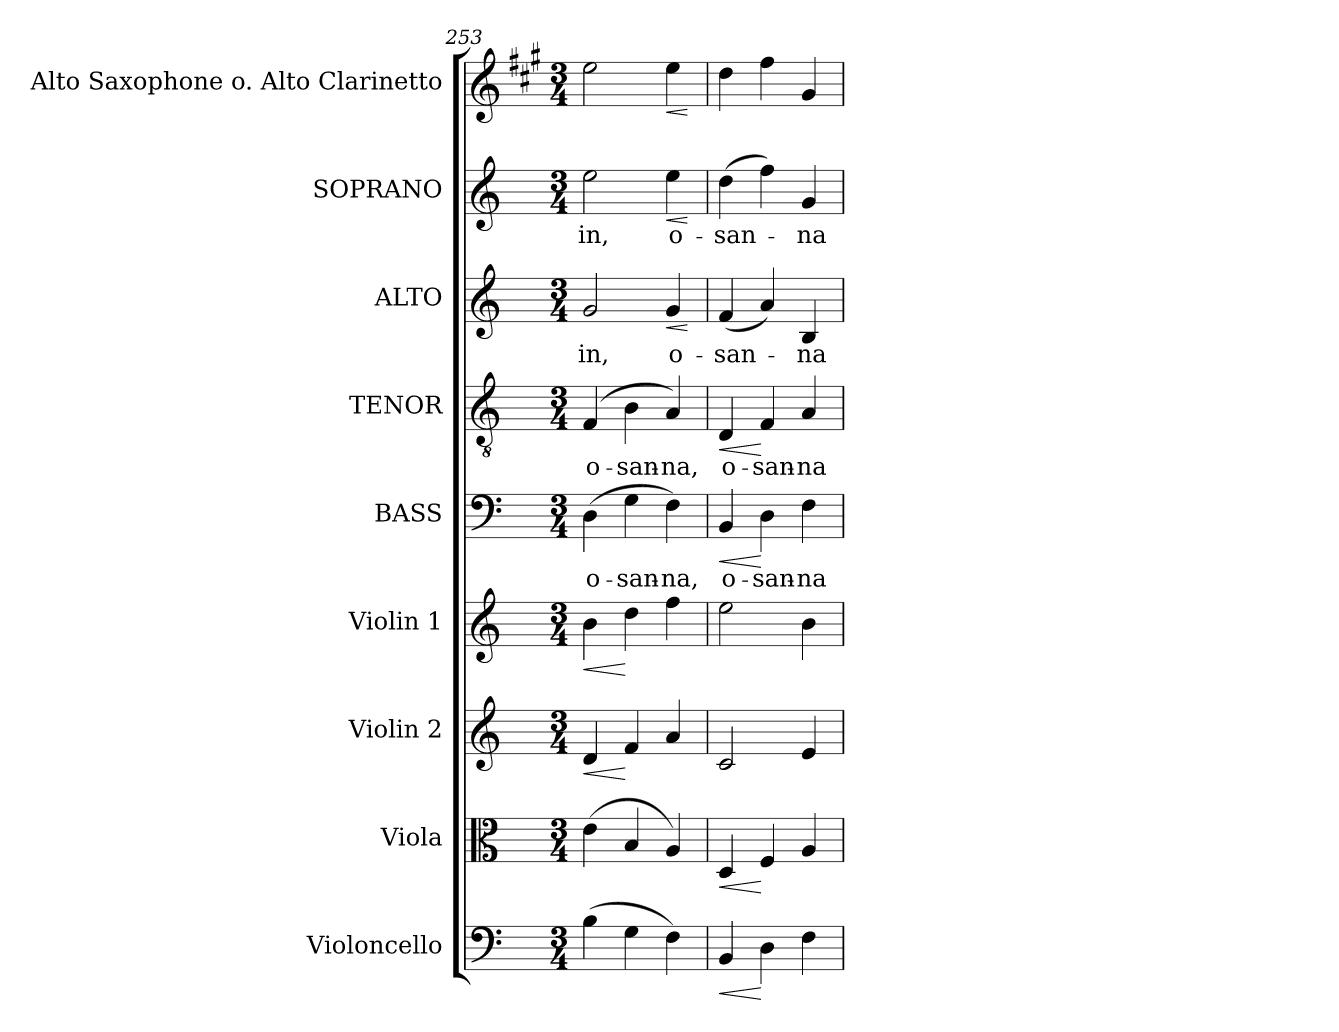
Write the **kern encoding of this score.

**kern	**dynam	**kern	**dynam	**kern	**dynam	**kern	**dynam	**kern	**text	**dynam	**kern	**text	**dynam	**kern	**text	**dynam	**kern	**text	**dynam	**kern	**dynam
*part9	*part9	*part8	*part8	*part7	*part7	*part6	*part6	*part5	*part5	*part5	*part4	*part4	*part4	*part3	*part3	*part3	*part2	*part2	*part2	*part1	*part1
*staff9	*staff9	*staff8	*staff8	*staff7	*staff7	*staff6	*staff6	*staff5	*staff5	*staff5	*staff4	*staff4	*staff4	*staff3	*staff3	*staff3	*staff2	*staff2	*staff2	*staff1	*staff1
*I"Violoncello	*	*I"Viola	*	*I"Violin 2	*	*I"Violin 1	*	*I"BASS	*	*	*I"TENOR	*	*	*I"ALTO	*	*	*I"SOPRANO	*	*	*I"Alto Saxophone o. Alto Clarinetto	*
*I'Vc.	*	*I'Vla.	*	*I'Vln. 2	*	*I'Vln. 1	*	*I'B.	*	*	*I'T.	*	*	*I'A.	*	*	*I'S.	*	*	*I'Alto Sax. o. Alto Clar.	*
*clefF4	*	*clefC3	*	*clefG2	*	*clefG2	*	*clefF4	*	*	*clefGv2	*	*	*clefG2	*	*	*clefG2	*	*	*clefG2	*
*	*	*	*	*	*	*	*	*	*	*	*ITrd7c12	*	*	*	*	*	*	*	*	*ITrd5c9	*
*k[]	*	*k[]	*	*k[]	*	*k[]	*	*k[]	*	*	*k[]	*	*	*k[]	*	*	*k[]	*	*	*k[]	*
*C:	*	*C:	*	*C:	*	*C:	*	*C:	*	*	*C:	*	*	*C:	*	*	*C:	*	*	*C:	*
*M3/4	*	*M3/4	*	*M3/4	*	*M3/4	*	*M3/4	*	*	*M3/4	*	*	*M3/4	*	*	*M3/4	*	*	*M3/4	*
=253	=253	=253	=253	=253	=253	=253	=253	=253	=253	=253	=253	=253	=253	=253	=253	=253	=253	=253	=253	=253	=253
!	!	!	!	!	!LO:HP:b	!	!LO:HP:b	!	!	!	!	!	!	!	!	!	!	!	!	!	!
!	!	!	!	!	!	!	!	!	!LO:LY:b:color=#000000	!	!	!	!	!	!	!	!	!	!	!	!
!	!	!	!	!	!	!	!	!	!	!	!	!LO:LY:b:color=#000000	!	!	!	!	!	!	!	!	!
!	!	!	!	!	!	!	!	!	!	!	!	!	!	!	!LO:LY:b:color=#000000	!	!	!	!	!	!
!	!	!	!	!	!	!	!	!	!	!	!	!	!	!	!	!	!	!LO:LY:b:color=#000000	!	!	!
(4Bi\	.	(4ei\	.	4di/	<	4bi\	<	(4Di\	o-	.	(4FFi/	o-	.	2gi/	in,	.	2eei\	in,	.	2gi\	.
!	!	!	!	!	!	!	!	!	!LO:LY:b:color=#000000	!	!	!	!	!	!	!	!	!	!	!	!
!	!	!	!	!	!	!	!	!	!	!	!	!LO:LY:b:color=#000000	!	!	!	!	!	!	!	!	!
4Gi\	.	4Bi/	.	4fi/	[	4ddi\	[	4Gi\	-san-	.	4BBi\	-san-	.	.	.	.	.	.	.	.	.
!	!	!	!	!	!	!	!	!	!LO:LY:b:color=#000000	!	!	!	!	!	!	!	!	!	!	!	!
!	!	!	!	!	!	!	!	!	!	!	!	!LO:LY:b:color=#000000	!	!	!	!	!	!	!	!	!
!	!	!	!	!	!	!	!	!	!	!	!	!	!	!	!LO:LY:b:color=#000000	!LO:HP:b	!	!	!	!	!
!	!	!	!	!	!	!	!	!	!	!	!	!	!	!	!	!	!	!LO:LY:b:color=#000000	!LO:HP:b	!	!LO:HP:b
4Fi\)	.	4Ai/)	.	4ai/	.	4ffi\	.	4Fi\)	-na,	.	4AAi/)	-na,	.	4gi/	o-	<	4eei\	o-	<	4gi\	<
.	.	.	.	.	.	.	.	.	.	.	.	.	.	.	.	[	.	.	[	.	[
=254	=254	=254	=254	=254	=254	=254	=254	=254	=254	=254	=254	=254	=254	=254	=254	=254	=254	=254	=254	=254	=254
!	!LO:HP:b	!	!LO:HP:b	!	!	!	!	!	!	!	!	!	!	!	!	!	!	!	!	!	!
!	!	!	!	!	!	!	!	!	!LO:LY:b:color=#000000	!LO:HP:b	!	!	!	!	!	!	!	!	!	!	!
!	!	!	!	!	!	!	!	!	!	!	!	!LO:LY:b:color=#000000	!LO:HP:b	!	!	!	!	!	!	!	!
!	!	!	!	!	!	!	!	!	!	!	!	!	!	!	!LO:LY:b:color=#000000	!	!	!	!	!	!
!	!	!	!	!	!	!	!	!	!	!	!	!	!	!	!	!	!	!LO:LY:b:color=#000000	!	!	!
4BBi/	<	4Di/	<	2ci/	.	2eei\	.	4BBi/	o-	<	4DDi/	o-	<	(4fi/	-san-	.	(4ddi\	-san-	.	4fi\	.
!	!	!	!	!	!	!	!	!	!LO:LY:b:color=#000000	!	!	!	!	!	!	!	!	!	!	!	!
!	!	!	!	!	!	!	!	!	!	!	!	!LO:LY:b:color=#000000	!	!	!	!	!	!	!	!	!
4Di\	[	4Fi/	[	.	.	.	.	4Di\	-san-	[	4FFi/	-san-	[	4ai/)	.	.	4ffi\)	.	.	4ai\	.
!	!	!	!	!	!	!	!	!	!LO:LY:b:color=#000000	!	!	!	!	!	!	!	!	!	!	!	!
!	!	!	!	!	!	!	!	!	!	!	!	!LO:LY:b:color=#000000	!	!	!	!	!	!	!	!	!
!	!	!	!	!	!	!	!	!	!	!	!	!	!	!	!LO:LY:b:color=#000000	!	!	!	!	!	!
!	!	!	!	!	!	!	!	!	!	!	!	!	!	!	!	!	!	!LO:LY:b:color=#000000	!	!	!
4Fi\	.	4Ai/	.	4ei/	.	4bi\	.	4Fi\	-na	.	4AAi/	-na	.	4Bi/	-na	.	4gi/	-na	.	4Bi/	.
=	=	=	=	=	=	=	=	=	=	=	=	=	=	=	=	=	=	=	=	=	=
*-	*-	*-	*-	*-	*-	*-	*-	*-	*-	*-	*-	*-	*-	*-	*-	*-	*-	*-	*-	*-	*-
